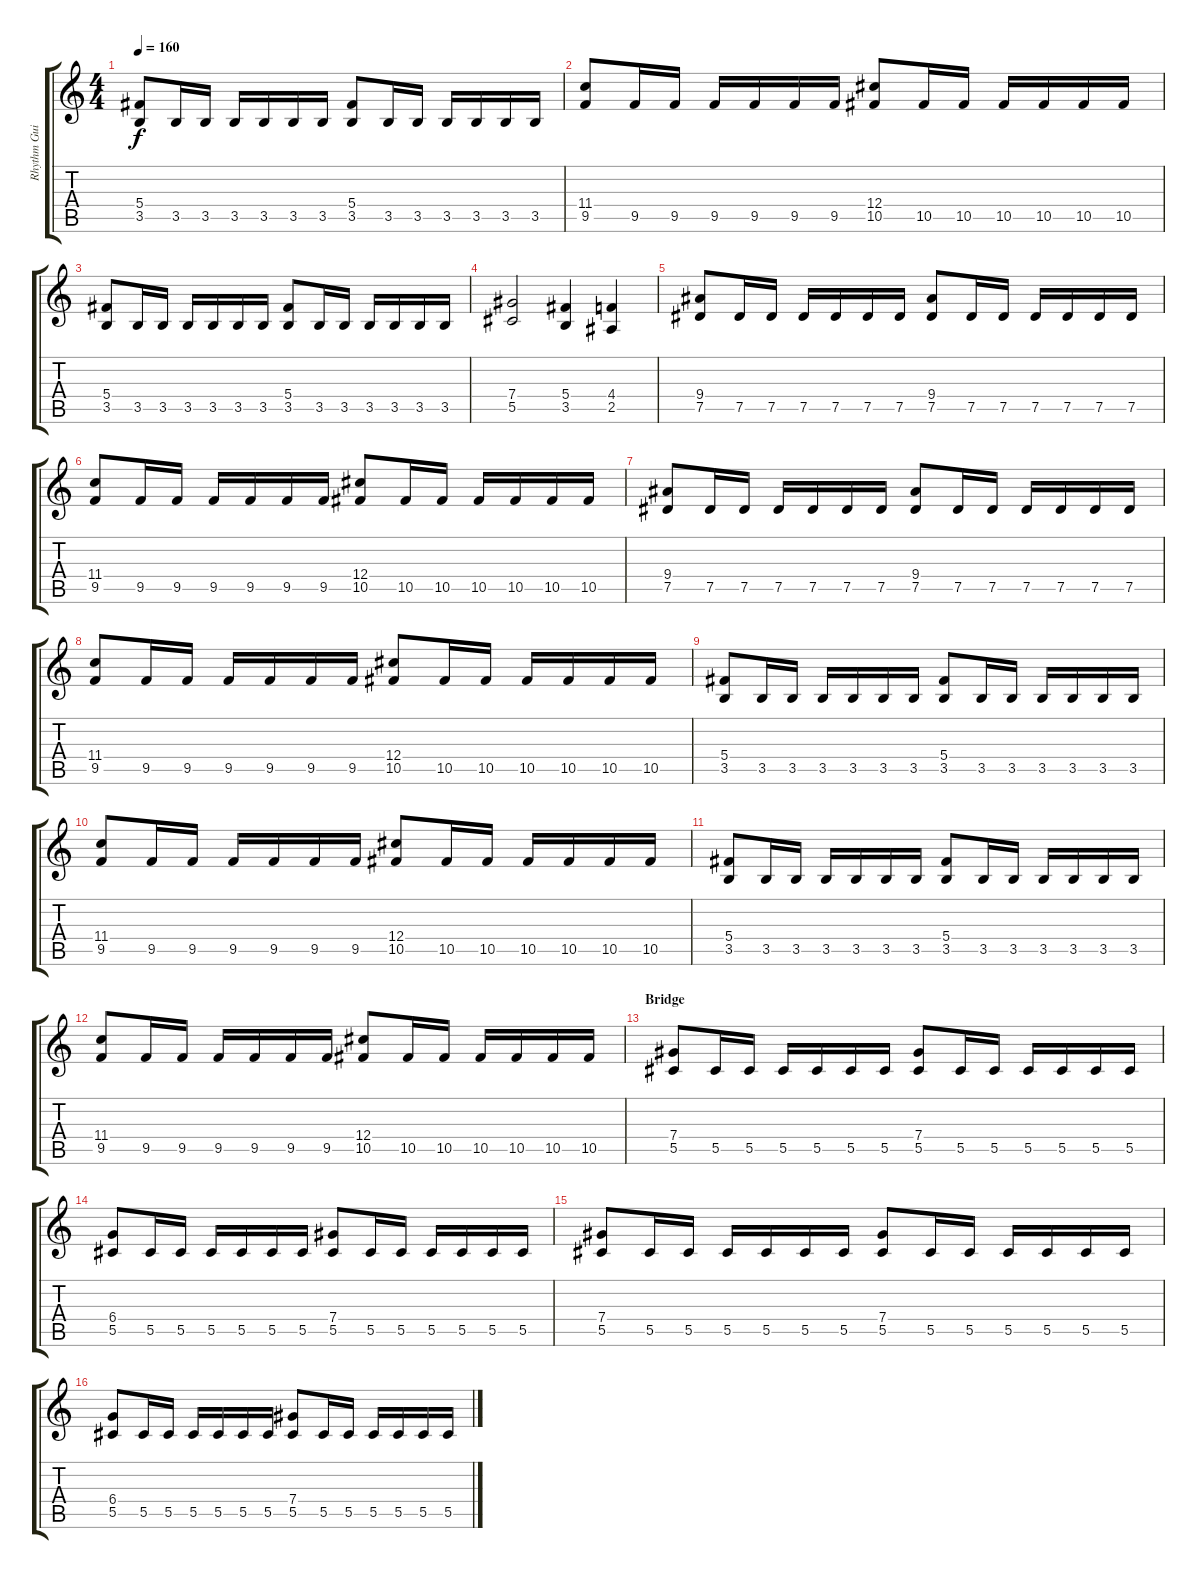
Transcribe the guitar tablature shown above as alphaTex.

\track ("Rhythm Guitar" "Rhythm Gui") {instrument distortionguitar}
\staff {score tabs}
\tuning (Eb4 Bb3 Gb3 Db3 Ab2 Eb2) {hide}
\ts (4 4)
\tempo 160
\clef g2
\ks c
(5.4 3.5).8{dy f} 3.5.16 3.5.16 3.5.16 3.5.16 3.5.16 3.5.16 (5.4 3.5).8 3.5.16 3.5.16 3.5.16 3.5.16 3.5.16 3.5.16 |
(11.4 9.5).8 9.5.16 9.5.16 9.5.16 9.5.16 9.5.16 9.5.16 (12.4 10.5).8 10.5.16 10.5.16 10.5.16 10.5.16 10.5.16 10.5.16 |
(5.4 3.5).8 3.5.16 3.5.16 3.5.16 3.5.16 3.5.16 3.5.16 (5.4 3.5).8 3.5.16 3.5.16 3.5.16 3.5.16 3.5.16 3.5.16 |
(7.4 5.5).2 (5.4 3.5).4 (4.4 2.5).4 |
(9.4 7.5).8 7.5.16 7.5.16 7.5.16 7.5.16 7.5.16 7.5.16 (9.4 7.5).8 7.5.16 7.5.16 7.5.16 7.5.16 7.5.16 7.5.16 |
(11.4 9.5).8 9.5.16 9.5.16 9.5.16 9.5.16 9.5.16 9.5.16 (12.4 10.5).8 10.5.16 10.5.16 10.5.16 10.5.16 10.5.16 10.5.16 |
(9.4 7.5).8 7.5.16 7.5.16 7.5.16 7.5.16 7.5.16 7.5.16 (9.4 7.5).8 7.5.16 7.5.16 7.5.16 7.5.16 7.5.16 7.5.16 |
(11.4 9.5).8 9.5.16 9.5.16 9.5.16 9.5.16 9.5.16 9.5.16 (12.4 10.5).8 10.5.16 10.5.16 10.5.16 10.5.16 10.5.16 10.5.16 |
(5.4 3.5).8 3.5.16 3.5.16 3.5.16 3.5.16 3.5.16 3.5.16 (5.4 3.5).8 3.5.16 3.5.16 3.5.16 3.5.16 3.5.16 3.5.16 |
(11.4 9.5).8 9.5.16 9.5.16 9.5.16 9.5.16 9.5.16 9.5.16 (12.4 10.5).8 10.5.16 10.5.16 10.5.16 10.5.16 10.5.16 10.5.16 |
(5.4 3.5).8 3.5.16 3.5.16 3.5.16 3.5.16 3.5.16 3.5.16 (5.4 3.5).8 3.5.16 3.5.16 3.5.16 3.5.16 3.5.16 3.5.16 |
(11.4 9.5).8 9.5.16 9.5.16 9.5.16 9.5.16 9.5.16 9.5.16 (12.4 10.5).8 10.5.16 10.5.16 10.5.16 10.5.16 10.5.16 10.5.16 |
\section ("" "Bridge")
(7.4 5.5).8 5.5.16 5.5.16 5.5.16 5.5.16 5.5.16 5.5.16 (7.4 5.5).8 5.5.16 5.5.16 5.5.16 5.5.16 5.5.16 5.5.16 |
(6.4 5.5).8 5.5.16 5.5.16 5.5.16 5.5.16 5.5.16 5.5.16 (7.4 5.5).8 5.5.16 5.5.16 5.5.16 5.5.16 5.5.16 5.5.16 |
(7.4 5.5).8 5.5.16 5.5.16 5.5.16 5.5.16 5.5.16 5.5.16 (7.4 5.5).8 5.5.16 5.5.16 5.5.16 5.5.16 5.5.16 5.5.16 |
(6.4 5.5).8 5.5.16 5.5.16 5.5.16 5.5.16 5.5.16 5.5.16 (7.4 5.5).8 5.5.16 5.5.16 5.5.16 5.5.16 5.5.16 5.5.16
